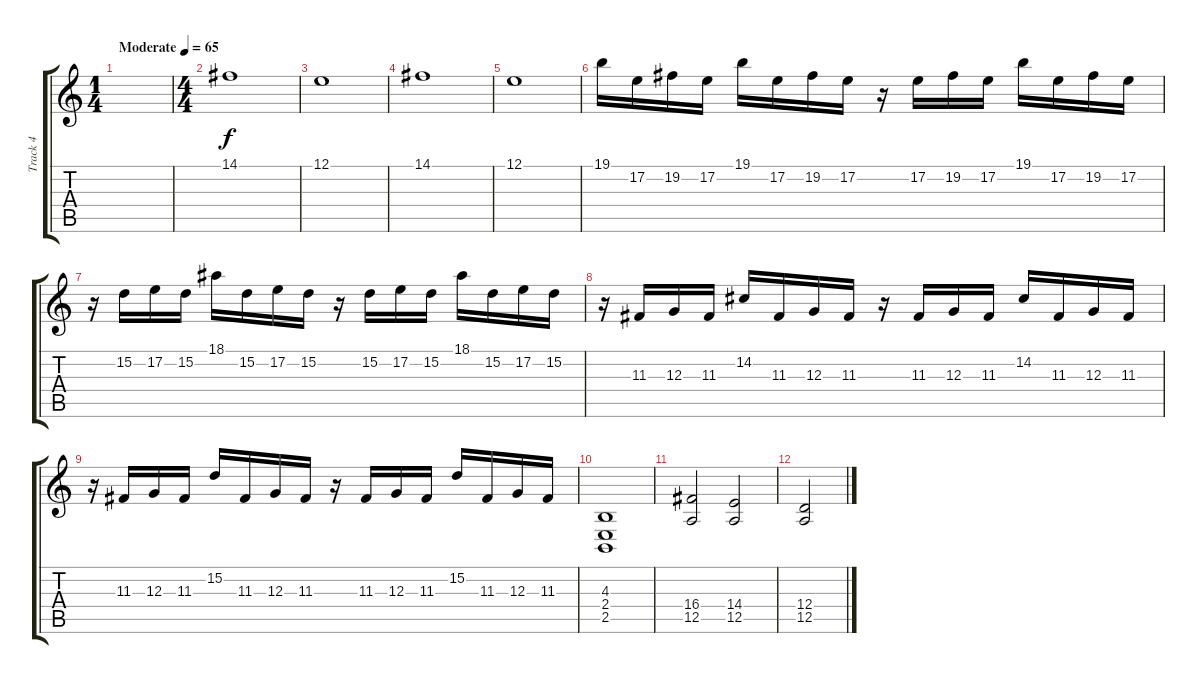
\track ("Track 4" "Track 4") {instrument oboe}
\staff {score tabs}
\tuning (E4 B3 G3 D3 A2 E2) {hide}
\ts (1 4)
\tempo (65 "Moderate")
\clef g2
\ks c
|
\ts (4 4)
14.1.1 |
12.1.1 |
14.1.1 |
12.1.1 |
19.1.16 17.2.16 19.2.16 17.2.16 19.1.16 17.2.16 19.2.16 17.2.16 r.16 17.2.16 19.2.16 17.2.16 19.1.16 17.2.16 19.2.16 17.2.16 |
r.16 15.2.16 17.2.16 15.2.16 18.1.16 15.2.16 17.2.16 15.2.16 r.16 15.2.16 17.2.16 15.2.16 18.1.16 15.2.16 17.2.16 15.2.16 |
r.16 11.3.16 12.3.16 11.3.16 14.2.16 11.3.16 12.3.16 11.3.16 r.16 11.3.16 12.3.16 11.3.16 14.2.16 11.3.16 12.3.16 11.3.16 |
r.16 11.3.16 12.3.16 11.3.16 15.2.16 11.3.16 12.3.16 11.3.16 r.16 11.3.16 12.3.16 11.3.16 15.2.16 11.3.16 12.3.16 11.3.16 |
(4.3 2.4 2.5).1{instrument stringensemble2} |
(16.4 12.5).2 (14.4 12.5).2 |
(12.4 12.5).2
